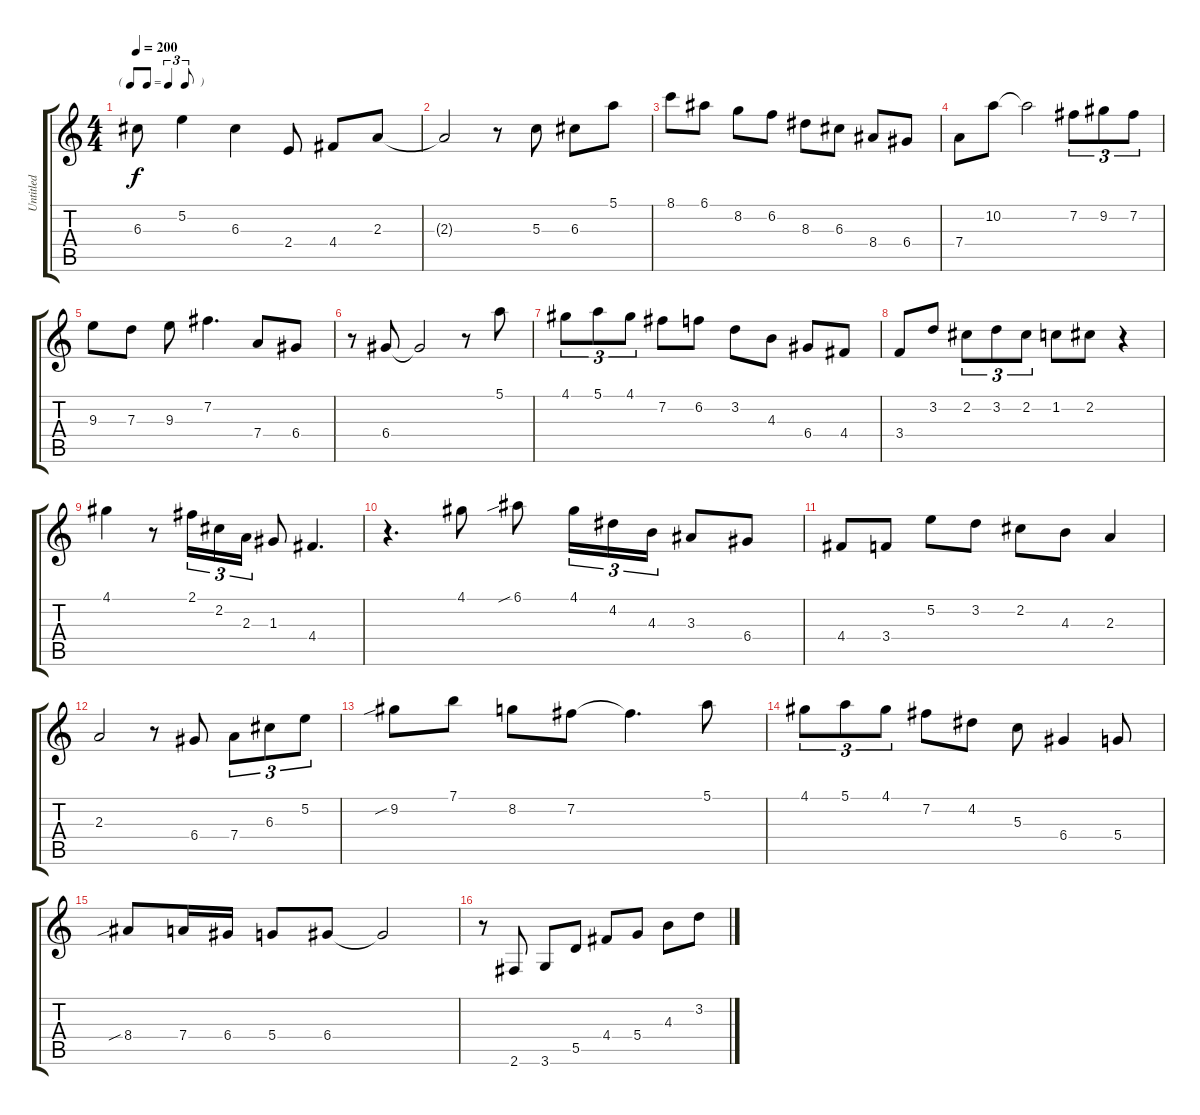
\track ("Untitled" "Untitled") {instrument acousticguitarsteel}
\staff {score tabs}
\tuning (E4 B3 G3 D3 A2 E2) {hide}
\ts (4 4)
\tf triplet8th
\tempo 200
\clef g2
\ks c
6.3.8{dy f} 5.2.4 6.3.4 2.4.8 4.4.8 2.3.8 |
2.3{t}.2 r.8 5.3.8 6.3.8 5.1.8 |
8.1.8 6.1.8 8.2.8 6.2.8 8.3.8 6.3.8 8.4.8 6.4.8 |
7.4.8 10.2.8 10.2{t}.2 7.2.8{tu (3 2)} 9.2.8{tu (3 2)} 7.2.8{tu (3 2)} |
9.3.8 7.3.8 9.3.8 7.2.4{d} 7.4.8 6.4.8 |
r.8 6.4.8 6.4{t}.2 r.8 5.1.8 |
4.1.8{tu (3 2)} 5.1.8{tu (3 2)} 4.1.8{tu (3 2)} 7.2.8 6.2.8 3.2.8 4.3.8 6.4.8 4.4.8 |
3.4.8 3.2.8 2.2.8{tu (3 2)} 3.2.8{tu (3 2)} 2.2.8{tu (3 2)} 1.2.8 2.2.8 r.4 |
4.1.4 r.8 2.1.16{tu (3 2)} 2.2.16{tu (3 2)} 2.3.16{tu (3 2)} 1.3.8 4.4.4{d} |
r.4{d} 4.1.8 6.1{sib}.8 4.1.16{tu (3 2)} 4.2.16{tu (3 2)} 4.3.16{tu (3 2)} 3.3.8 6.4.8 |
4.4.8 3.4.8 5.2.8 3.2.8 2.2.8 4.3.8 2.3.4 |
2.3.2 r.8 6.4.8 7.4.8{tu (3 2)} 6.3.8{tu (3 2)} 5.2.8{tu (3 2)} |
9.2{sib}.8 7.1.8 8.2.8 7.2.8 7.2{t}.4{d} 5.1.8 |
4.1.8{tu (3 2)} 5.1.8{tu (3 2)} 4.1.8{tu (3 2)} 7.2.8 4.2.8 5.3.8 6.4.4 5.4.8 |
8.4{sib}.8 7.4.16 6.4.16 5.4.8 6.4.8 6.4{t}.2 |
r.8 2.6.8 3.6.8 5.5.8 4.4.8 5.4.8 4.3.8 3.2.8
